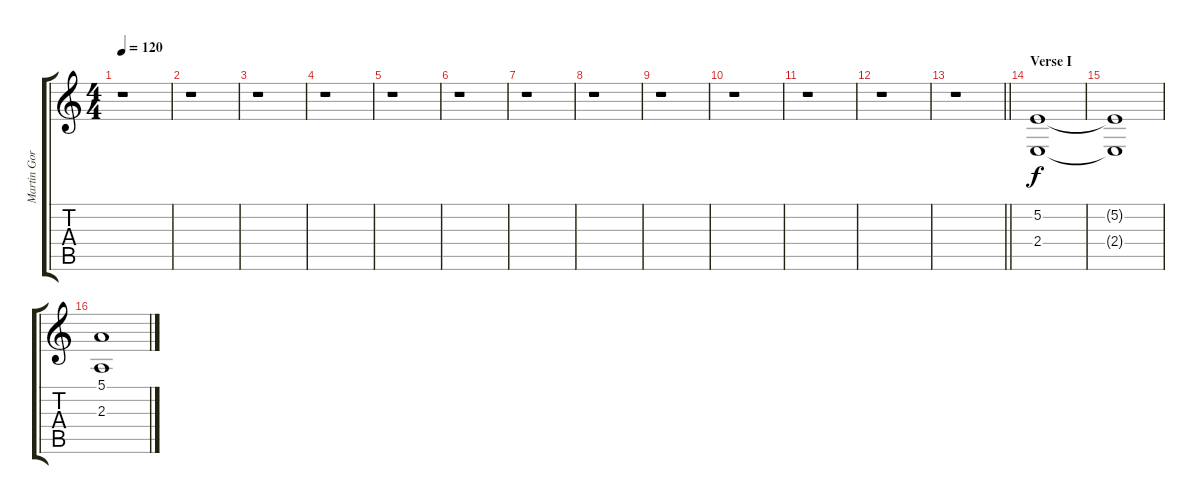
\track ("Martin Gore - Synth II" "Martin Gor") {instrument fx4atmosphere}
\staff {score tabs}
\tuning (E4 B3 G3 D3 A2 E2) {hide}
\ts (4 4)
\tempo 120
\clef g2
\ks c
r.1{dy f} |
r.1 |
r.1 |
r.1 |
r.1 |
r.1 |
r.1 |
r.1 |
r.1 |
r.1 |
r.1 |
r.1 |
\barLineRight lightlight
r.1 |
\section ("" "Verse I")
(5.2 2.4).1 |
(5.2{t} 2.4{t}).1 |
(5.1 2.3).1
